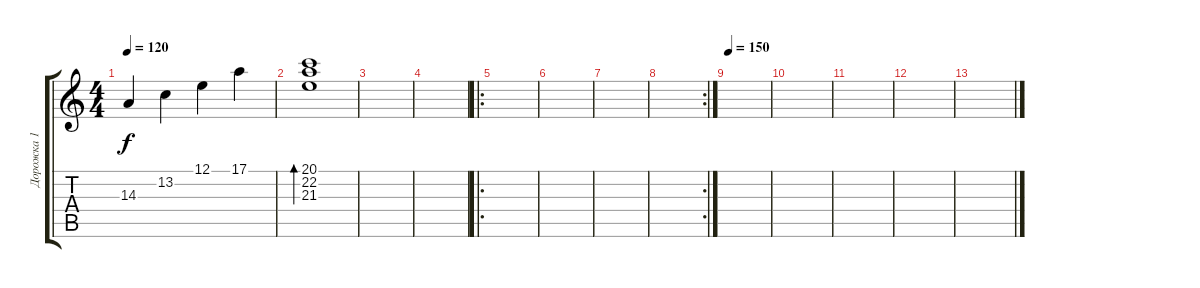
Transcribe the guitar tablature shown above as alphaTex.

\track ("Дорожка 1" "Дорожка 1") {instrument celesta}
\staff {score tabs}
\tuning (E4 B3 G3 D3 A2 E2) {hide}
\ts (4 4)
\tempo 120
\clef g2
\ks c
14.3.4{dy f} 13.2.4 12.1.4 17.1.4 |
\ks aminor
(20.1 22.2 21.3).1{bd 120} |
|
\ks c
|
\ro
\ks aminor
|
|
|
\rc 2
|
\tempo 150
|
|
|
|
\ks c
